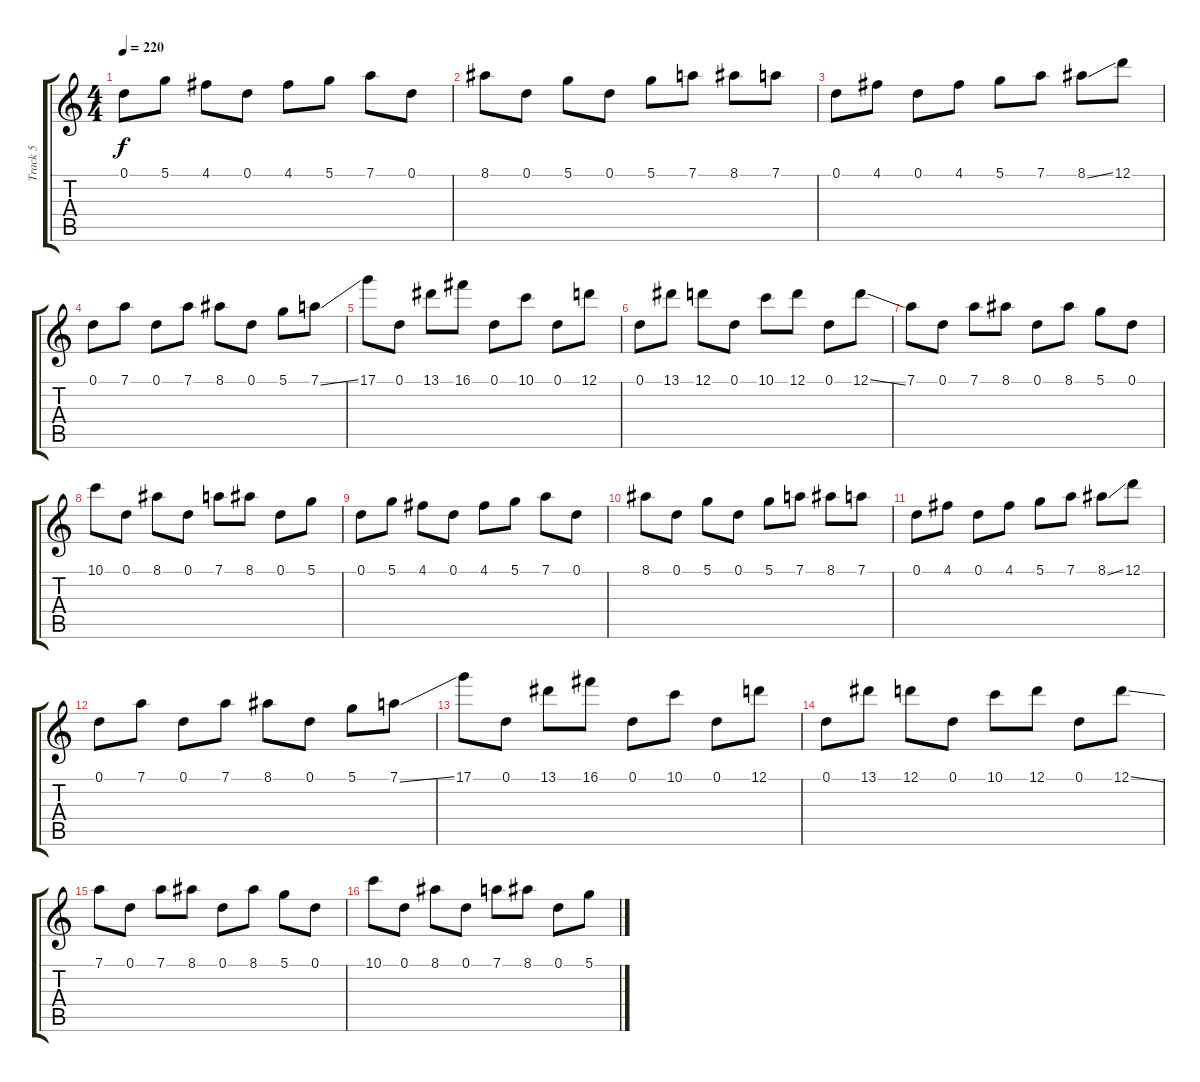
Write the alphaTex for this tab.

\track ("Track 5" "Track 5") {instrument distortionguitar}
\staff {score tabs}
\tuning (D4 A3 F3 C3 G2 D2) {hide}
\ts (4 4)
\tempo 220
\clef g2
\ks c
0.1.8{dy f} 5.1.8 4.1.8 0.1.8 4.1.8 5.1.8 7.1.8 0.1.8 |
8.1.8 0.1.8 5.1.8 0.1.8 5.1.8 7.1.8 8.1.8 7.1.8 |
0.1.8 4.1.8 0.1.8 4.1.8 5.1.8 7.1.8 8.1{ss}.8 12.1.8 |
0.1.8 7.1.8 0.1.8 7.1.8 8.1.8 0.1.8 5.1.8 7.1{ss}.8 |
17.1.8 0.1.8 13.1.8 16.1.8 0.1.8 10.1.8 0.1.8 12.1.8 |
0.1.8 13.1.8 12.1.8 0.1.8 10.1.8 12.1.8 0.1.8 12.1{ss}.8 |
7.1.8 0.1.8 7.1.8 8.1.8 0.1.8 8.1.8 5.1.8 0.1.8 |
10.1.8 0.1.8 8.1.8 0.1.8 7.1.8 8.1.8 0.1.8 5.1.8 |
0.1.8 5.1.8 4.1.8 0.1.8 4.1.8 5.1.8 7.1.8 0.1.8 |
8.1.8 0.1.8 5.1.8 0.1.8 5.1.8 7.1.8 8.1.8 7.1.8 |
0.1.8 4.1.8 0.1.8 4.1.8 5.1.8 7.1.8 8.1{ss}.8 12.1.8 |
0.1.8 7.1.8 0.1.8 7.1.8 8.1.8 0.1.8 5.1.8 7.1{ss}.8 |
17.1.8 0.1.8 13.1.8 16.1.8 0.1.8 10.1.8 0.1.8 12.1.8 |
0.1.8 13.1.8 12.1.8 0.1.8 10.1.8 12.1.8 0.1.8 12.1{ss}.8 |
7.1.8 0.1.8 7.1.8 8.1.8 0.1.8 8.1.8 5.1.8 0.1.8 |
10.1.8 0.1.8 8.1.8 0.1.8 7.1.8 8.1.8 0.1.8 5.1.8
